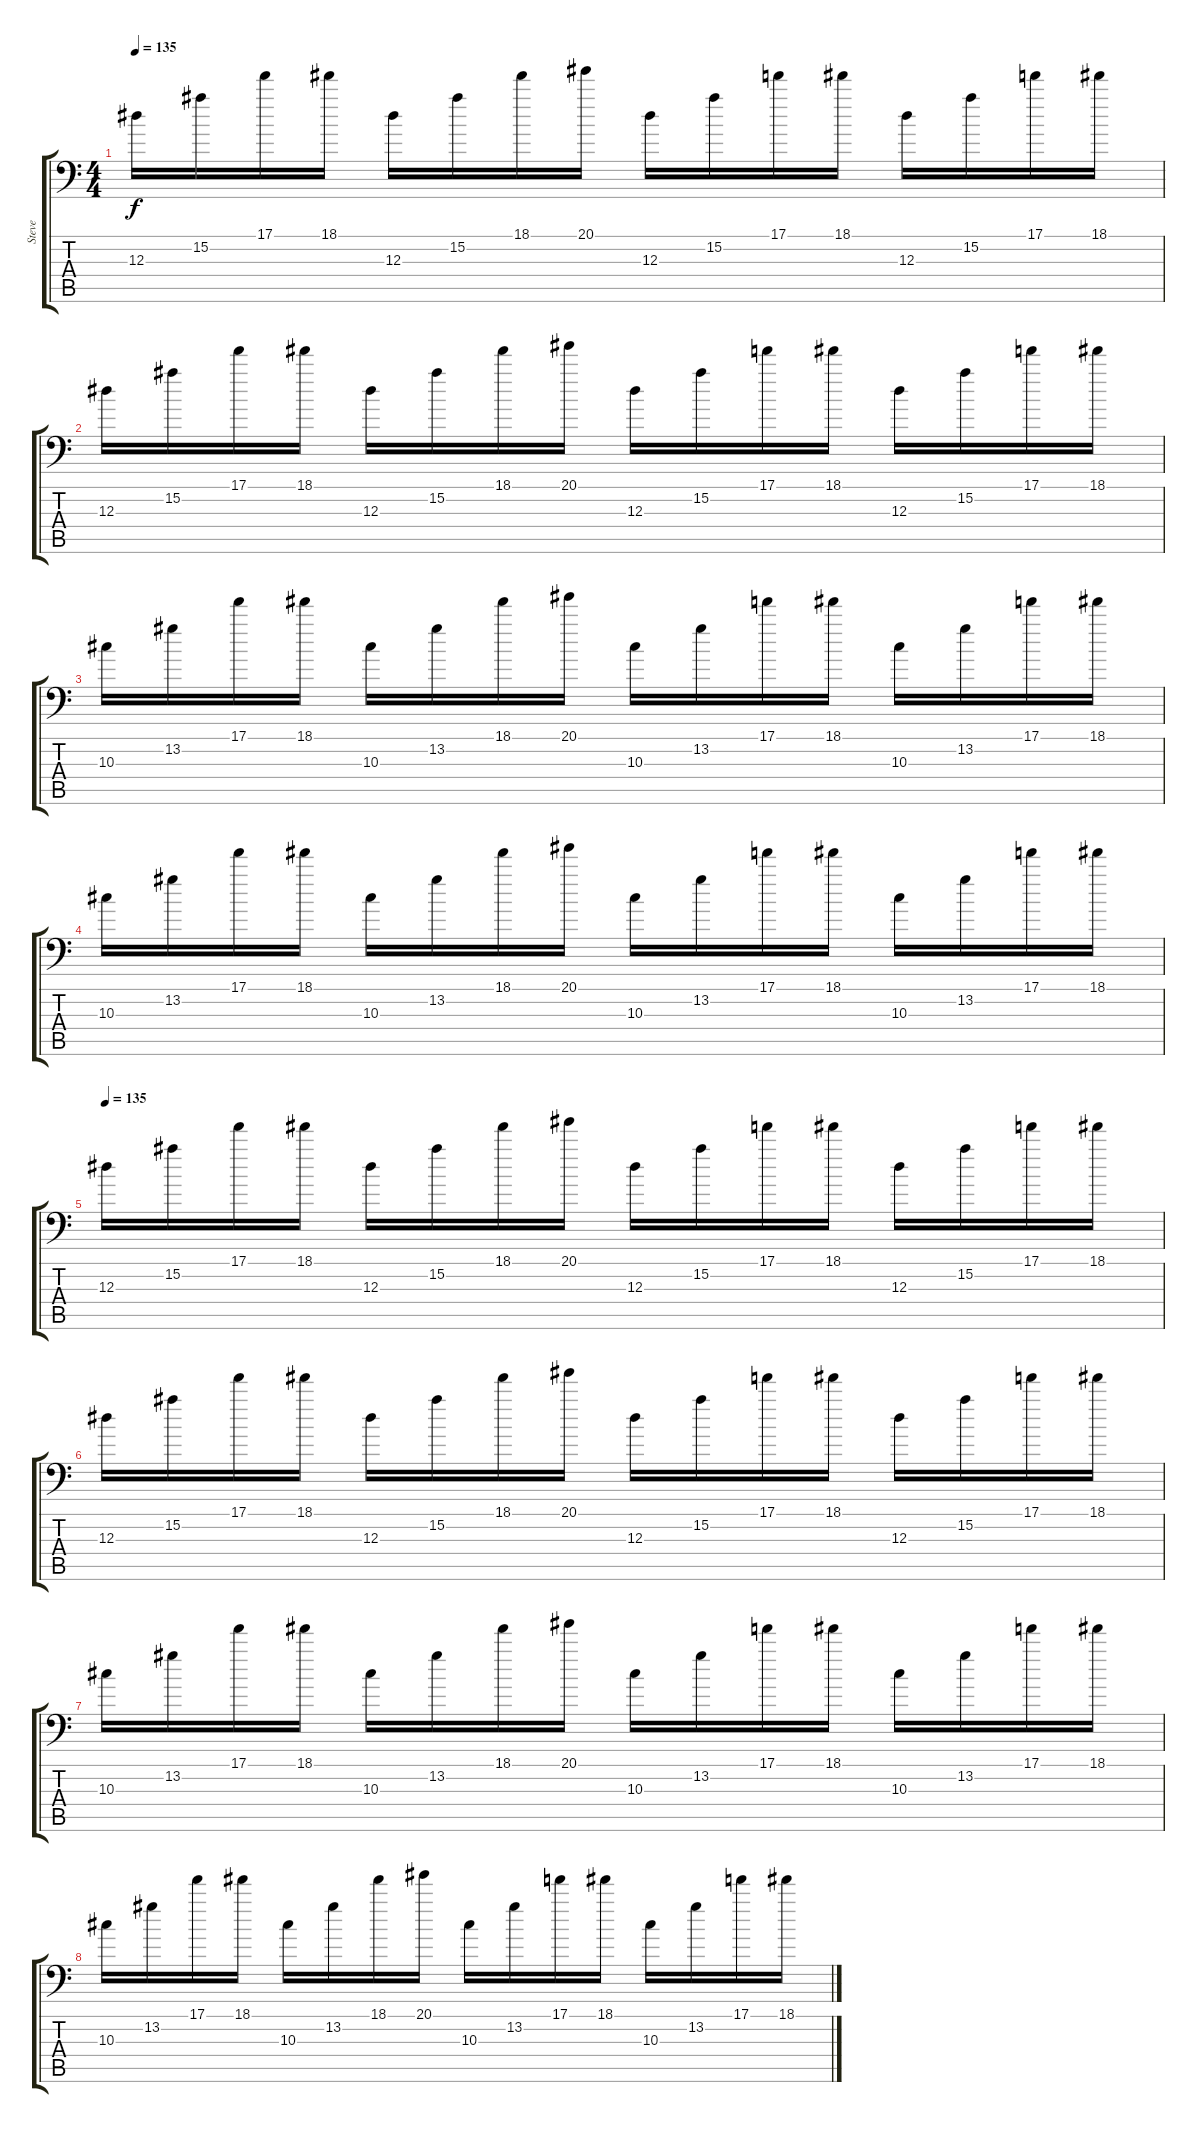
\track ("Steve" "Steve") {instrument distortionguitar}
\staff {score tabs}
\tuning (C4 G3 Eb3 Bb2 F2 Bb1) {hide}
\ts (4 4)
\tempo 135
\clef f4
\ks c
12.3.16{dy f} 15.2.16 17.1.16 18.1.16 12.3.16 15.2.16 18.1.16 20.1.16 12.3.16 15.2.16 17.1.16 18.1.16 12.3.16 15.2.16 17.1.16 18.1.16 |
12.3.16 15.2.16 17.1.16 18.1.16 12.3.16 15.2.16 18.1.16 20.1.16 12.3.16 15.2.16 17.1.16 18.1.16 12.3.16 15.2.16 17.1.16 18.1.16 |
10.3.16 13.2.16 17.1.16 18.1.16 10.3.16 13.2.16 18.1.16 20.1.16 10.3.16 13.2.16 17.1.16 18.1.16 10.3.16 13.2.16 17.1.16 18.1.16 |
10.3.16 13.2.16 17.1.16 18.1.16 10.3.16 13.2.16 18.1.16 20.1.16 10.3.16 13.2.16 17.1.16 18.1.16 10.3.16 13.2.16 17.1.16 18.1.16 |
\tempo 135
12.3.16 15.2.16 17.1.16 18.1.16 12.3.16 15.2.16 18.1.16 20.1.16 12.3.16 15.2.16 17.1.16 18.1.16 12.3.16 15.2.16 17.1.16 18.1.16 |
12.3.16 15.2.16 17.1.16 18.1.16 12.3.16 15.2.16 18.1.16 20.1.16 12.3.16 15.2.16 17.1.16 18.1.16 12.3.16 15.2.16 17.1.16 18.1.16 |
10.3.16 13.2.16 17.1.16 18.1.16 10.3.16 13.2.16 18.1.16 20.1.16 10.3.16 13.2.16 17.1.16 18.1.16 10.3.16 13.2.16 17.1.16 18.1.16 |
10.3.16 13.2.16 17.1.16 18.1.16 10.3.16 13.2.16 18.1.16 20.1.16 10.3.16 13.2.16 17.1.16 18.1.16 10.3.16 13.2.16 17.1.16 18.1.16
